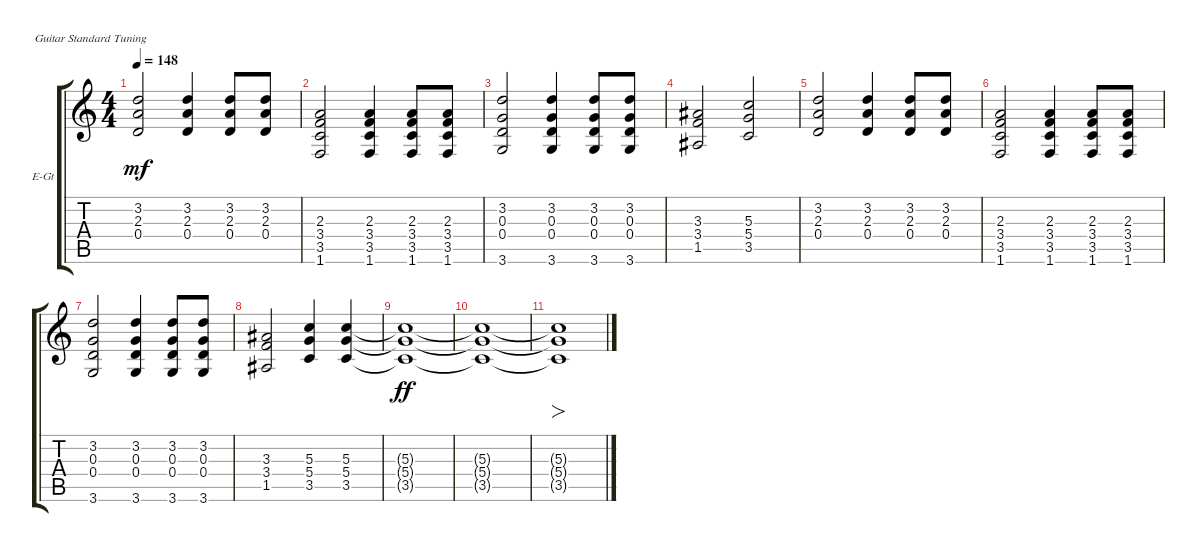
\defaultSystemsLayout 4
\bracketExtendMode groupsimilarinstruments
\firstSystemTrackNameOrientation horizontal
\otherSystemsTrackNameOrientation horizontal
\track ("Electric Guitar" "E-Gt") {instrument distortionguitar}
\staff {score tabs}
\tuning (E4 B3 G3 D3 A2 E2)
\ts (4 4)
\tempo 148
\clef g2
\ks c
(0.4 2.3 3.2).2{dy mf} (0.4 2.3 3.2).4 (0.4 2.3 3.2).8 (0.4 2.3 3.2).8 |
(1.6 3.5 3.4 2.3).2 (1.6 3.5 3.4 2.3).4 (1.6 3.5 3.4 2.3).8 (1.6 3.5 3.4 2.3).8 |
(3.6 0.4 0.3 3.2).2 (3.6 0.4 0.3 3.2).4 (3.6 0.4 0.3 3.2).8 (3.6 0.4 0.3 3.2).8 |
(1.5 3.3 3.4).2 (3.5 5.4 5.3).2 |
(0.4 2.3 3.2).2 (0.4 2.3 3.2).4 (0.4 2.3 3.2).8 (0.4 2.3 3.2).8 |
(1.6 3.5 3.4 2.3).2 (1.6 3.5 3.4 2.3).4 (1.6 3.5 3.4 2.3).8 (1.6 3.5 3.4 2.3).8 |
(3.6 0.4 0.3 3.2).2 (3.6 0.4 0.3 3.2).4 (3.6 0.4 0.3 3.2).8 (3.6 0.4 0.3 3.2).8 |
(1.5 3.3 3.4).2 (3.5 5.4 5.3).4 (3.5 5.4 5.3).4 |
(3.5{t} 5.4{t} 5.3{t}).1{dy ff} |
(3.5{t} 5.4{t} 5.3{t}).1 |
(3.5{t} 5.4{t} 5.3{t}).1{fo}
